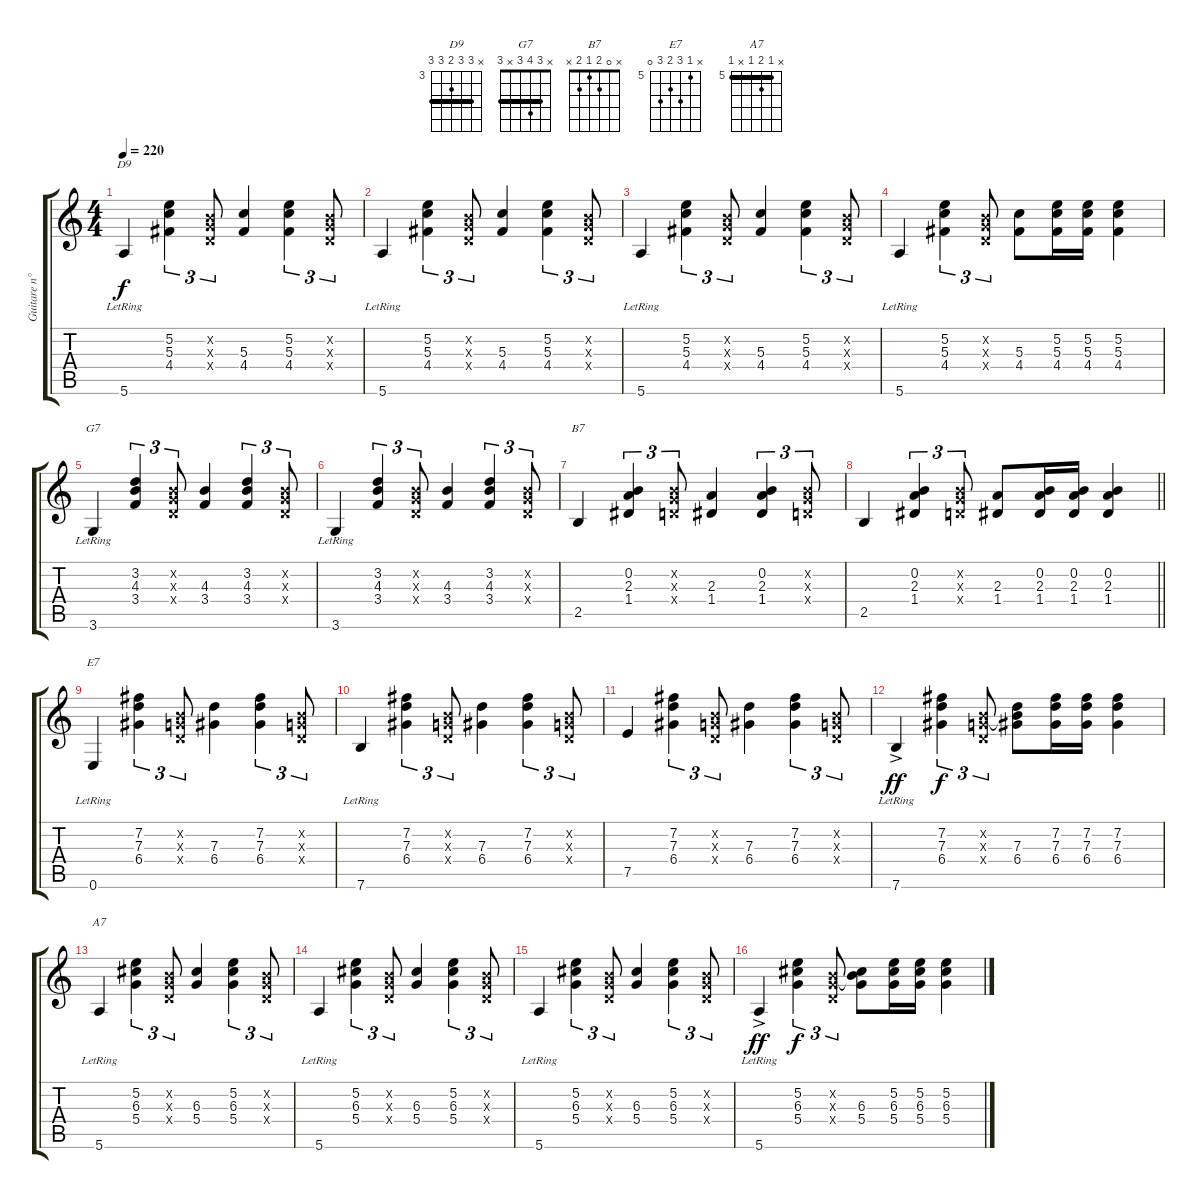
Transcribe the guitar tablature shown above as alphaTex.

\track ("Guitare n°1" "Guitare n°") {instrument electricguitarjazz}
\staff {score tabs}
\tuning (E4 B3 G3 D3 A2 E2) {hide}
\chord ("D9" x 5 5 4 5 5) {firstfret 3 barre 5}
\chord ("G7" x 3 4 3 x 3) {barre 3}
\chord ("B7" x 0 2 1 2 x)
\chord ("E7" x 5 7 6 7 0) {firstfret 5}
\chord ("A7" x 5 6 5 x 5) {firstfret 5 barre 5}
\ts (4 4)
\tempo 220
\clef g2
\ks c
5.6{lr}.4{ch "D9" dy f} (5.2 5.3 4.4).4{tu (3 2)} (0.2{x} 0.3{x} 0.4{x}).8{tu (3 2)} (5.3 4.4).4 (5.2 5.3 4.4).4{tu (3 2)} (0.2{x} 0.3{x} 0.4{x}).8{tu (3 2)} |
5.6{lr}.4 (5.2 5.3 4.4).4{tu (3 2)} (0.2{x} 0.3{x} 0.4{x}).8{tu (3 2)} (5.3 4.4).4 (5.2 5.3 4.4).4{tu (3 2)} (0.2{x} 0.3{x} 0.4{x}).8{tu (3 2)} |
5.6{lr}.4 (5.2 5.3 4.4).4{tu (3 2)} (0.2{x} 0.3{x} 0.4{x}).8{tu (3 2)} (5.3 4.4).4 (5.2 5.3 4.4).4{tu (3 2)} (0.2{x} 0.3{x} 0.4{x}).8{tu (3 2)} |
5.6{lr}.4 (5.2 5.3 4.4).4{tu (3 2)} (0.2{x} 0.3{x} 0.4{x}).8{tu (3 2)} (5.3 4.4).8 (5.2 5.3 4.4).16 (5.2 5.3 4.4).16 (5.2 5.3 4.4).4 |
3.6{lr}.4{ch "G7"} (3.2 4.3 3.4).4{tu (3 2)} (0.2{x} 0.3{x} 0.4{x}).8{tu (3 2)} (4.3 3.4).4 (3.2 4.3 3.4).4{tu (3 2)} (0.2{x} 0.3{x} 0.4{x}).8{tu (3 2)} |
3.6{lr}.4 (3.2 4.3 3.4).4{tu (3 2)} (0.2{x} 0.3{x} 0.4{x}).8{tu (3 2)} (4.3 3.4).4 (3.2 4.3 3.4).4{tu (3 2)} (0.2{x} 0.3{x} 0.4{x}).8{tu (3 2)} |
2.5.4{ch "B7"} (0.2 2.3 1.4).4{tu (3 2)} (0.2{x} 0.3{x} 0.4{x}).8{tu (3 2)} (2.3 1.4).4 (0.2 2.3 1.4).4{tu (3 2)} (0.2{x} 0.3{x} 0.4{x}).8{tu (3 2)} |
\barLineRight lightlight
2.5.4 (0.2 2.3 1.4).4{tu (3 2)} (0.2{x} 0.3{x} 0.4{x}).8{tu (3 2)} (2.3 1.4).8 (0.2 2.3 1.4).16 (0.2 2.3 1.4).16 (0.2 2.3 1.4).4 |
0.6{lr}.4{ch "E7"} (7.2 7.3 6.4).4{tu (3 2)} (0.2{x} 0.3{x} 0.4{x}).8{tu (3 2)} (7.3 6.4).4 (7.2 7.3 6.4).4{tu (3 2)} (0.2{x} 0.3{x} 0.4{x}).8{tu (3 2)} |
7.6{lr}.4 (7.2 7.3 6.4).4{tu (3 2)} (0.2{x} 0.3{x} 0.4{x}).8{tu (3 2)} (7.3 6.4).4 (7.2 7.3 6.4).4{tu (3 2)} (0.2{x} 0.3{x} 0.4{x}).8{tu (3 2)} |
7.5.4 (7.2 7.3 6.4).4{tu (3 2)} (0.2{x} 0.3{x} 0.4{x}).8{tu (3 2)} (7.3 6.4).4 (7.2 7.3 6.4).4{tu (3 2)} (0.2{x} 0.3{x} 0.4{x}).8{tu (3 2)} |
7.6{ac lr}.4{dy ff} (7.2 7.3 6.4).4{tu (3 2) dy f} (0.2{x} 0.3{x} 0.4{x}).8{tu (3 2)} (0.2{t} 7.3 6.4).8 (7.2 7.3 6.4).16 (7.2 7.3 6.4).16 (7.2 7.3 6.4).4 |
5.6{lr}.4{ch "A7"} (5.2 6.3 5.4).4{tu (3 2)} (0.2{x} 0.3{x} 0.4{x}).8{tu (3 2)} (6.3 5.4).4 (5.2 6.3 5.4).4{tu (3 2)} (0.2{x} 0.3{x} 0.4{x}).8{tu (3 2)} |
5.6{lr}.4 (5.2 6.3 5.4).4{tu (3 2)} (0.2{x} 0.3{x} 0.4{x}).8{tu (3 2)} (6.3 5.4).4 (5.2 6.3 5.4).4{tu (3 2)} (0.2{x} 0.3{x} 0.4{x}).8{tu (3 2)} |
5.6{lr}.4 (5.2 6.3 5.4).4{tu (3 2)} (0.2{x} 0.3{x} 0.4{x}).8{tu (3 2)} (6.3 5.4).4 (5.2 6.3 5.4).4{tu (3 2)} (0.2{x} 0.3{x} 0.4{x}).8{tu (3 2)} |
5.6{ac lr}.4{dy ff} (5.2 6.3 5.4).4{tu (3 2) dy f} (0.2{x} 0.3{x} 0.4{x}).8{tu (3 2)} (0.2{t} 6.3 5.4).8 (5.2 6.3 5.4).16 (5.2 6.3 5.4).16 (5.2 6.3 5.4).4
